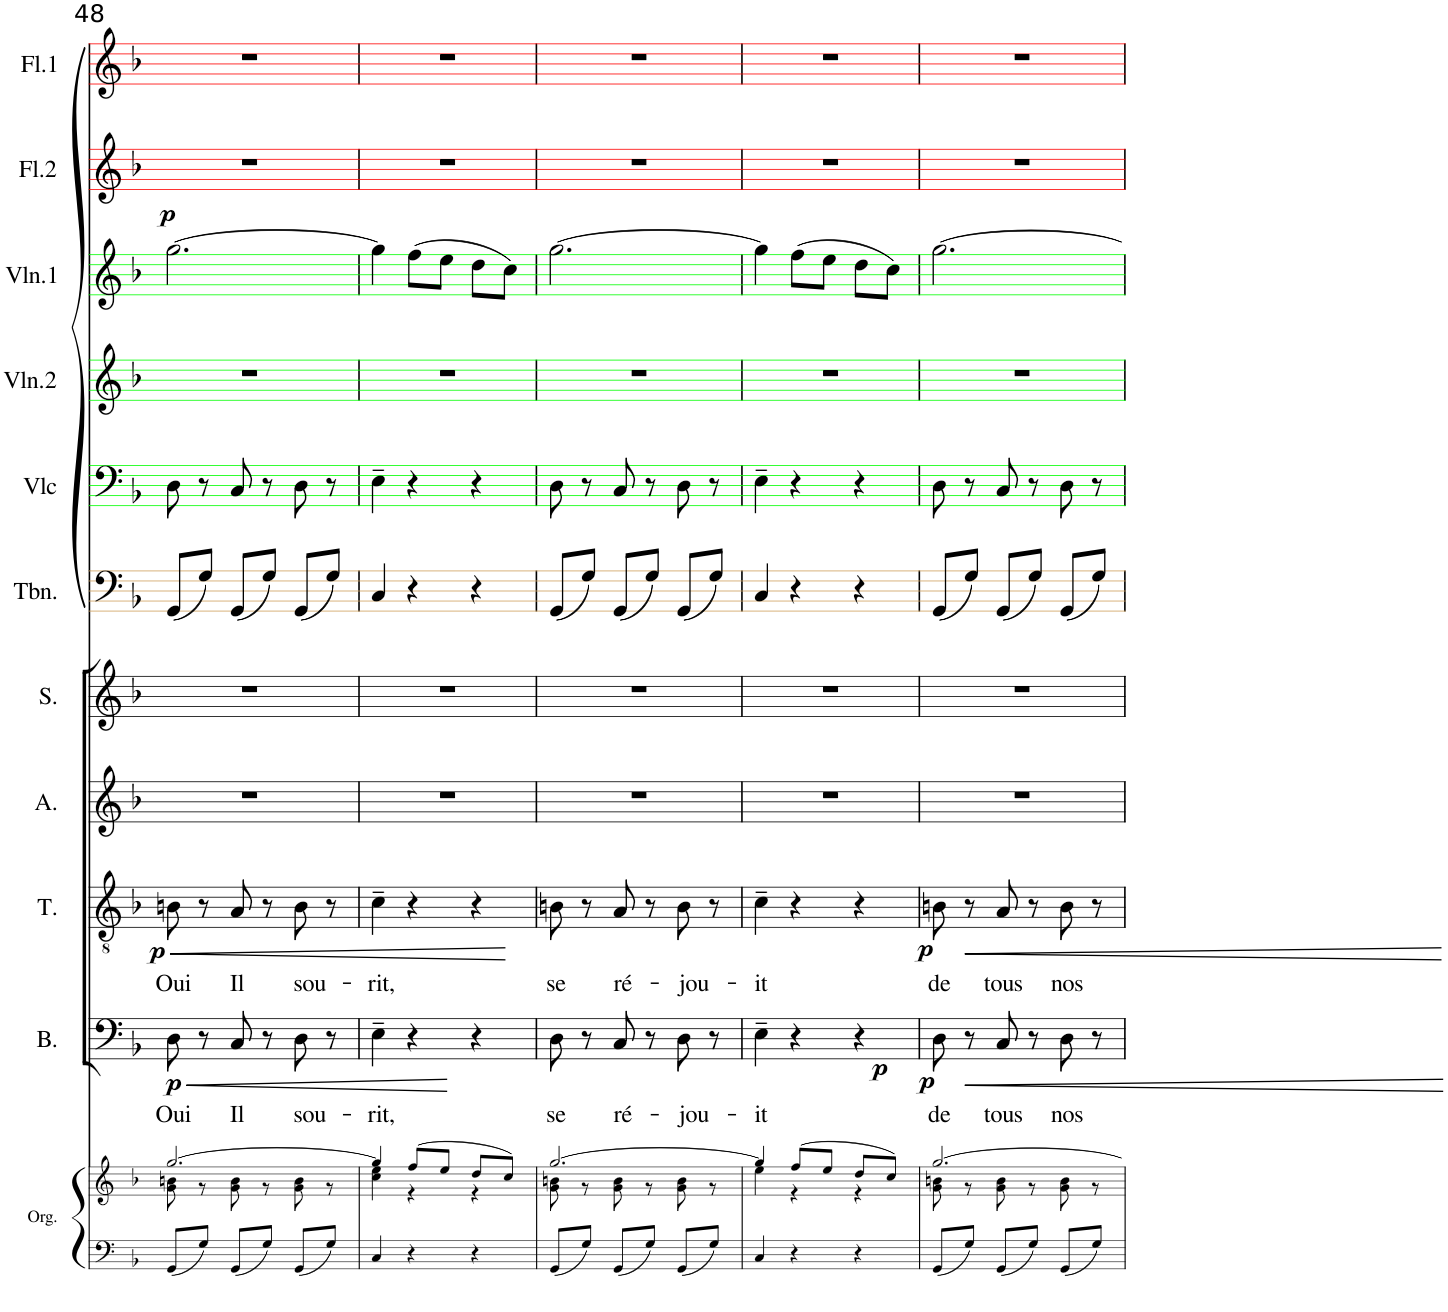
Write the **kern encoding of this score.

**kern	**kern	**kern	**text	**dynam	**kern	**text	**dynam	**kern	**kern	**kern	**kern	**kern	**kern	**kern	**dynam	**kern
*part11	*part11	*part10	*part10	*part10	*part9	*part9	*part9	*part8	*part7	*part6	*part5	*part4	*part3	*part2	*part2	*part1
*staff12	*staff11	*staff10	*staff10	*staff10	*staff9	*staff9	*staff9	*staff8	*staff7	*staff6	*staff5	*staff4	*staff3	*staff2	*staff2	*staff1
*I"Orgue	*	*I"Bass	*	*	*I"Ténor	*	*	*I"Alto	*I"Soprano	*I"Trombone	*I"Violoncelle	*I"Violon 2	*I"Violon 1	*I"Flûte 2	*	*I"Flûte 1
*I'Org.	*	*I'B.	*	*	*I'T.	*	*	*I'A.	*I'S.	*I'Tbn.	*I'Vlc	*I'Vln.2	*I'Vln.1	*I'Fl.2	*	*I'Fl.1
!!LO:PB:g=z
*clefF4	*clefG2	*clefF4	*	*	*clefGv2	*	*	*clefG2	*clefG2	*clefF4	*clefF4	*clefG2	*clefG2	*clefG2	*	*clefG2
*k[b-]	*k[b-]	*k[b-]	*	*	*k[b-]	*	*	*k[b-]	*k[b-]	*k[b-]	*k[b-]	*k[b-]	*k[b-]	*k[b-]	*	*k[b-]
*M3/4	*M3/4	*M3/4	*	*	*M3/4	*	*	*M3/4	*M3/4	*M3/4	*M3/4	*M3/4	*M3/4	*M3/4	*	*M3/4
=48	=48	=48	=48	=48	=48	=48	=48	=48	=48	=48	=48	=48	=48	=48	=48	=48
*	*^	*	*	*	*	*	*	*	*	*	*	*	*	*	*	*
!	!	!	!	!LO:LY:b	!LO:HP:b	!	!LO:LY:b	!LO:HP:b	!	!	!	!	!	!	!	!	!
!	!	!	!	!	!LO:DY:n=1:b	!	!	!LO:DY:n=1:b	!	!	!	!	!	!	!	!LO:DY:b	!
8GG/L	[2.gg/	8g\ 8bn\	8D\	Oui	< p	8Bn\	Oui	< p	2.r	2.r	(8GG/L	8D\	2.r	[2.gg\	2.r	p	2.r
8G/J	.	8r	8r	.	.	8r	.	.	.	.	8G/J)	8r	.	.	.	.	.
!	!	!	!	!LO:LY:b	!	!	!LO:LY:b	!	!	!	!	!	!	!	!	!	!
8GG/L	.	8g\ 8b\	8C/	Il	.	8A/	Il	.	.	.	(8GG/L	8C/	.	.	.	.	.
8G/J	.	8r	8r	.	.	8r	.	.	.	.	8G/J)	8r	.	.	.	.	.
!	!	!	!	!LO:LY:b	!	!	!LO:LY:b	!	!	!	!	!	!	!	!	!	!
8GG/L	.	8g\ 8b\	8D\	sou-	.	8B\	sou-	.	.	.	(8GG/L	8D\	.	.	.	.	.
8G/J	.	8r	8r	.	.	8r	.	.	.	.	8G/J)	8r	.	.	.	.	.
*	*v	*v	*	*	*	*	*	*	*	*	*	*	*	*	*	*	*
.	.	.	.	[	.	.	[	.	.	.	.	.	.	.	.	.
=49	=49	=49	=49	=49	=49	=49	=49	=49	=49	=49	=49	=49	=49	=49	=49	=49
*	*^	*	*	*	*	*	*	*	*	*	*	*	*	*	*	*
!	!	!	!	!LO:LY:b	!	!	!LO:LY:b	!	!	!	!	!	!	!	!	!	!
4C/	4gg/]	4cc\ 4ee\	4E~\	-rit,	.	4c~\	-rit,	.	2.r	2.r	4C/	4E~\	2.r	4gg\]	2.r	.	2.r
4r	(8ff/L	4r	4r	.	.	4r	.	.	.	.	4r	4r	.	(8ff\L	.	.	.
.	8ee/J	.	.	.	.	.	.	.	.	.	.	.	.	8ee\J	.	.	.
4r	8dd/L	4r	4r	.	.	4r	.	.	.	.	4r	4r	.	8dd\L	.	.	.
.	8cc/J)	.	.	.	.	.	.	.	.	.	.	.	.	8cc\J)	.	.	.
=50	=50	=50	=50	=50	=50	=50	=50	=50	=50	=50	=50	=50	=50	=50	=50	=50	=50
!	!	!	!	!LO:LY:b	!	!	!LO:LY:b	!	!	!	!	!	!	!	!	!	!
8GG/L	[2.gg/	8g\ 8bn\	8D\	se	.	8Bn\	se	.	2.r	2.r	(8GG/L	8D\	2.r	[2.gg\	2.r	.	2.r
8G/J	.	8r	8r	.	.	8r	.	.	.	.	8G/J)	8r	.	.	.	.	.
!	!	!	!	!LO:LY:b	!	!	!LO:LY:b	!	!	!	!	!	!	!	!	!	!
8GG/L	.	8g\ 8b\	8C/	ré-	.	8A/	ré-	.	.	.	(8GG/L	8C/	.	.	.	.	.
8G/J	.	8r	8r	.	.	8r	.	.	.	.	8G/J)	8r	.	.	.	.	.
!	!	!	!	!LO:LY:b	!	!	!LO:LY:b	!	!	!	!	!	!	!	!	!	!
8GG/L	.	8g\ 8b\	8D\	-jou-	.	8B\	-jou-	.	.	.	(8GG/L	8D\	.	.	.	.	.
8G/J	.	8r	8r	.	.	8r	.	.	.	.	8G/J)	8r	.	.	.	.	.
=51	=51	=51	=51	=51	=51	=51	=51	=51	=51	=51	=51	=51	=51	=51	=51	=51	=51
!	!	!	!	!LO:LY:b	!	!	!LO:LY:b	!	!	!	!	!	!	!	!	!	!
4C/	4gg/]	4ee\	4E~\	-it	.	4c~\	-it	.	2.r	2.r	4C/	4E~\	2.r	4gg\]	2.r	.	2.r
4r	(8ff/L	4r	4r	.	.	4r	.	.	.	.	4r	4r	.	(8ff\L	.	.	.
.	8ee/J	.	.	.	.	.	.	.	.	.	.	.	.	8ee\J	.	.	.
4r	8dd/L	4r	4r	.	.	4r	.	.	.	.	4r	4r	.	8dd\L	.	.	.
.	8cc/J)	.	.	.	.	.	.	.	.	.	.	.	.	8cc\J)	.	.	.
=52	=52	=52	=52	=52	=52	=52	=52	=52	=52	=52	=52	=52	=52	=52	=52	=52	=52
!	!	!	!	!LO:LY:b	!LO:DY:b	!	!LO:LY:b	!	!	!	!	!	!	!	!	!	!
!	!	!	!	!	!LO:DY:n=1:b	!	!	!LO:DY:b	!	!	!	!	!	!	!	!	!
8GG/L	[2.gg/	8g\ 8bn\	8D\	de	p p	8Bn\	de	p	2.r	2.r	(8GG/L	8D\	2.r	[2.gg\	2.r	.	2.r
!	!	!	!	!	!LO:HP:b	!	!	!LO:HP:b	!	!	!	!	!	!	!	!	!
8G/J	.	8r	8r	.	<	8r	.	<	.	.	8G/J)	8r	.	.	.	.	.
!	!	!	!	!LO:LY:b	!	!	!LO:LY:b	!	!	!	!	!	!	!	!	!	!
8GG/L	.	8g\ 8b\	8C/	tous	.	8A/	tous	.	.	.	(8GG/L	8C/	.	.	.	.	.
8G/J	.	8r	8r	.	.	8r	.	.	.	.	8G/J)	8r	.	.	.	.	.
!	!	!	!	!LO:LY:b	!	!	!LO:LY:b	!	!	!	!	!	!	!	!	!	!
8GG/L	.	8g\ 8b\	8D\	nos	.	8B\	nos	.	.	.	(8GG/L	8D\	.	.	.	.	.
8G/J	.	8r	8r	.	.	8r	.	.	.	.	8G/J)	8r	.	.	.	.	.
*	*v	*v	*	*	*	*	*	*	*	*	*	*	*	*	*	*	*
.	.	.	.	[	.	.	[	.	.	.	.	.	.	.	.	.
=	=	=	=	=	=	=	=	=	=	=	=	=	=	=	=	=
*-	*-	*-	*-	*-	*-	*-	*-	*-	*-	*-	*-	*-	*-	*-	*-	*-
